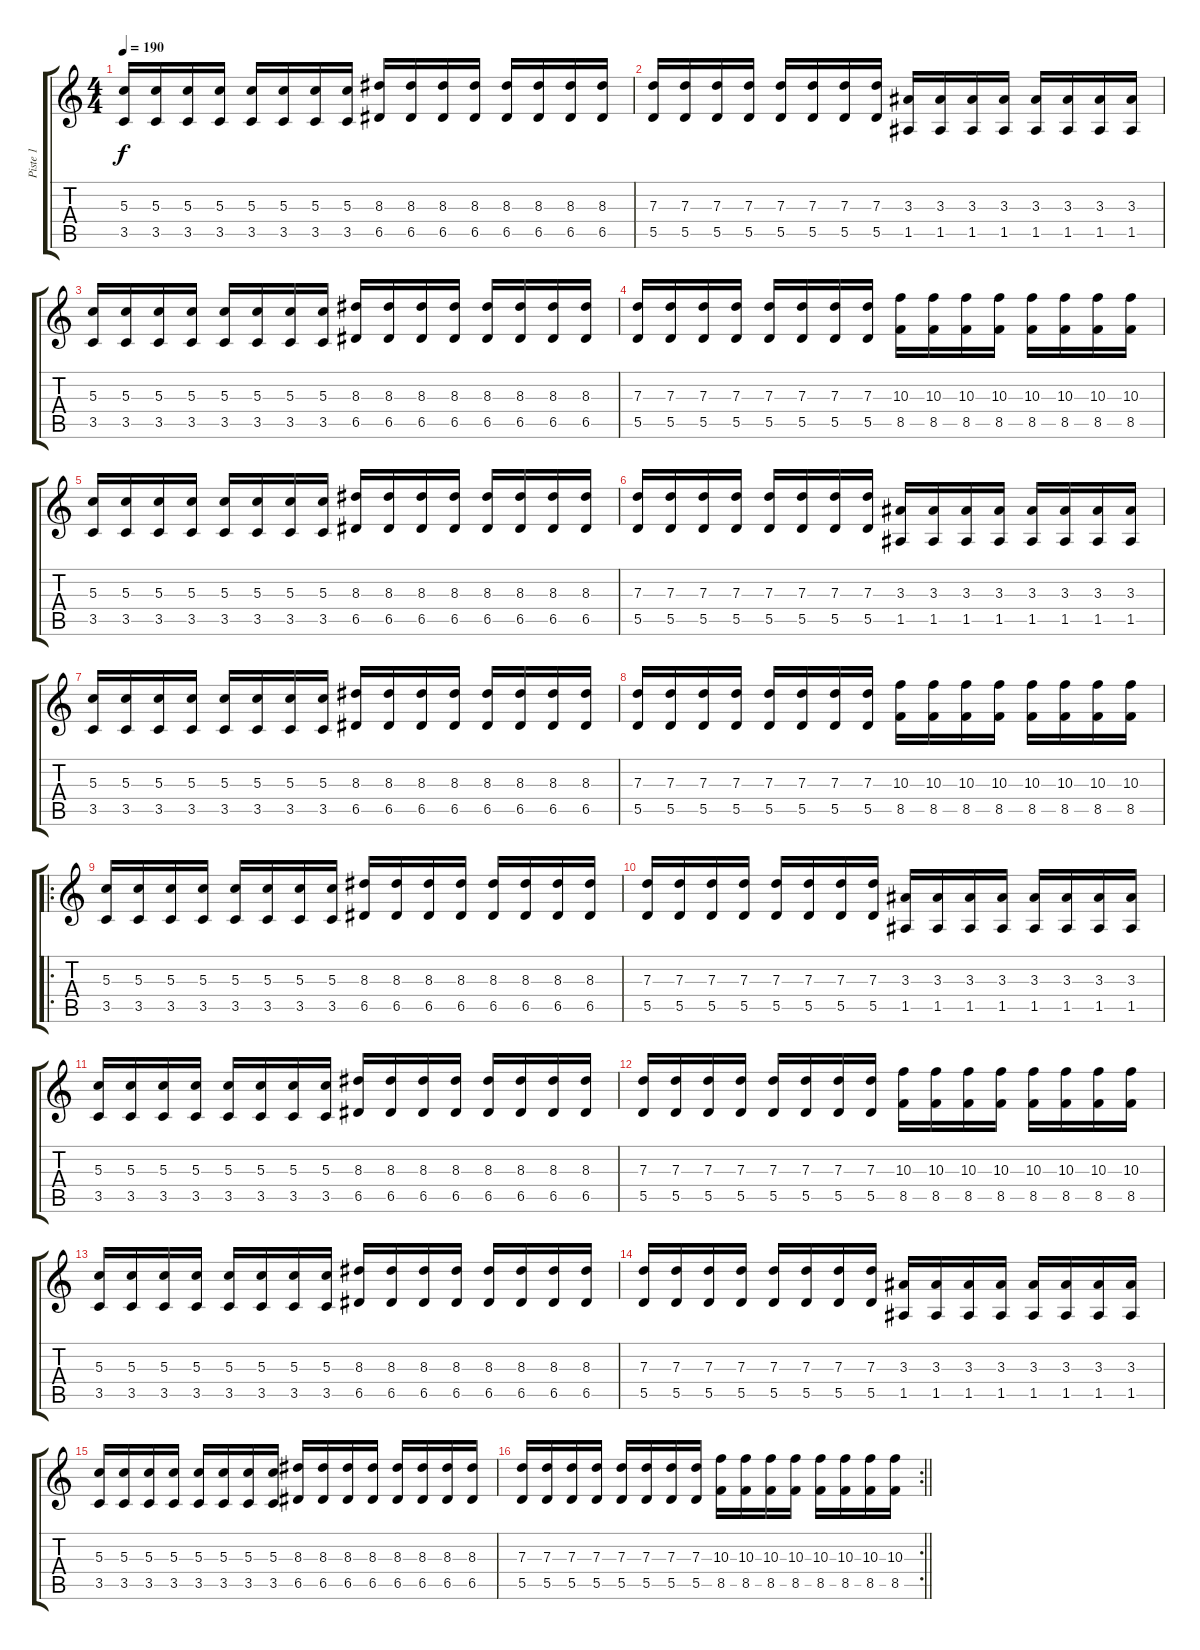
\track ("Piste 1" "Piste 1") {instrument distortionguitar}
\staff {score tabs}
\tuning (E4 B3 G3 D3 A2 D2) {hide}
\ts (4 4)
\tempo 190
\clef g2
\ks c
(5.3 3.5).16{dy f} (5.3 3.5).16 (5.3 3.5).16 (5.3 3.5).16 (5.3 3.5).16 (5.3 3.5).16 (5.3 3.5).16 (5.3 3.5).16 (8.3 6.5).16 (8.3 6.5).16 (8.3 6.5).16 (8.3 6.5).16 (8.3 6.5).16 (8.3 6.5).16 (8.3 6.5).16 (8.3 6.5).16 |
(7.3 5.5).16 (7.3 5.5).16 (7.3 5.5).16 (7.3 5.5).16 (7.3 5.5).16 (7.3 5.5).16 (7.3 5.5).16 (7.3 5.5).16 (3.3 1.5).16 (3.3 1.5).16 (3.3 1.5).16 (3.3 1.5).16 (3.3 1.5).16 (3.3 1.5).16 (3.3 1.5).16 (3.3 1.5).16 |
(5.3 3.5).16 (5.3 3.5).16 (5.3 3.5).16 (5.3 3.5).16 (5.3 3.5).16 (5.3 3.5).16 (5.3 3.5).16 (5.3 3.5).16 (8.3 6.5).16 (8.3 6.5).16 (8.3 6.5).16 (8.3 6.5).16 (8.3 6.5).16 (8.3 6.5).16 (8.3 6.5).16 (8.3 6.5).16 |
(7.3 5.5).16 (7.3 5.5).16 (7.3 5.5).16 (7.3 5.5).16 (7.3 5.5).16 (7.3 5.5).16 (7.3 5.5).16 (7.3 5.5).16 (10.3 8.5).16 (10.3 8.5).16 (10.3 8.5).16 (10.3 8.5).16 (10.3 8.5).16 (10.3 8.5).16 (10.3 8.5).16 (10.3 8.5).16 |
(5.3 3.5).16 (5.3 3.5).16 (5.3 3.5).16 (5.3 3.5).16 (5.3 3.5).16 (5.3 3.5).16 (5.3 3.5).16 (5.3 3.5).16 (8.3 6.5).16 (8.3 6.5).16 (8.3 6.5).16 (8.3 6.5).16 (8.3 6.5).16 (8.3 6.5).16 (8.3 6.5).16 (8.3 6.5).16 |
(7.3 5.5).16 (7.3 5.5).16 (7.3 5.5).16 (7.3 5.5).16 (7.3 5.5).16 (7.3 5.5).16 (7.3 5.5).16 (7.3 5.5).16 (3.3 1.5).16 (3.3 1.5).16 (3.3 1.5).16 (3.3 1.5).16 (3.3 1.5).16 (3.3 1.5).16 (3.3 1.5).16 (3.3 1.5).16 |
(5.3 3.5).16 (5.3 3.5).16 (5.3 3.5).16 (5.3 3.5).16 (5.3 3.5).16 (5.3 3.5).16 (5.3 3.5).16 (5.3 3.5).16 (8.3 6.5).16 (8.3 6.5).16 (8.3 6.5).16 (8.3 6.5).16 (8.3 6.5).16 (8.3 6.5).16 (8.3 6.5).16 (8.3 6.5).16 |
(7.3 5.5).16 (7.3 5.5).16 (7.3 5.5).16 (7.3 5.5).16 (7.3 5.5).16 (7.3 5.5).16 (7.3 5.5).16 (7.3 5.5).16 (10.3 8.5).16 (10.3 8.5).16 (10.3 8.5).16 (10.3 8.5).16 (10.3 8.5).16 (10.3 8.5).16 (10.3 8.5).16 (10.3 8.5).16 |
\ro
(5.3 3.5).16 (5.3 3.5).16 (5.3 3.5).16 (5.3 3.5).16 (5.3 3.5).16 (5.3 3.5).16 (5.3 3.5).16 (5.3 3.5).16 (8.3 6.5).16 (8.3 6.5).16 (8.3 6.5).16 (8.3 6.5).16 (8.3 6.5).16 (8.3 6.5).16 (8.3 6.5).16 (8.3 6.5).16 |
(7.3 5.5).16 (7.3 5.5).16 (7.3 5.5).16 (7.3 5.5).16 (7.3 5.5).16 (7.3 5.5).16 (7.3 5.5).16 (7.3 5.5).16 (3.3 1.5).16 (3.3 1.5).16 (3.3 1.5).16 (3.3 1.5).16 (3.3 1.5).16 (3.3 1.5).16 (3.3 1.5).16 (3.3 1.5).16 |
(5.3 3.5).16 (5.3 3.5).16 (5.3 3.5).16 (5.3 3.5).16 (5.3 3.5).16 (5.3 3.5).16 (5.3 3.5).16 (5.3 3.5).16 (8.3 6.5).16 (8.3 6.5).16 (8.3 6.5).16 (8.3 6.5).16 (8.3 6.5).16 (8.3 6.5).16 (8.3 6.5).16 (8.3 6.5).16 |
(7.3 5.5).16 (7.3 5.5).16 (7.3 5.5).16 (7.3 5.5).16 (7.3 5.5).16 (7.3 5.5).16 (7.3 5.5).16 (7.3 5.5).16 (10.3 8.5).16 (10.3 8.5).16 (10.3 8.5).16 (10.3 8.5).16 (10.3 8.5).16 (10.3 8.5).16 (10.3 8.5).16 (10.3 8.5).16 |
(5.3 3.5).16 (5.3 3.5).16 (5.3 3.5).16 (5.3 3.5).16 (5.3 3.5).16 (5.3 3.5).16 (5.3 3.5).16 (5.3 3.5).16 (8.3 6.5).16 (8.3 6.5).16 (8.3 6.5).16 (8.3 6.5).16 (8.3 6.5).16 (8.3 6.5).16 (8.3 6.5).16 (8.3 6.5).16 |
(7.3 5.5).16 (7.3 5.5).16 (7.3 5.5).16 (7.3 5.5).16 (7.3 5.5).16 (7.3 5.5).16 (7.3 5.5).16 (7.3 5.5).16 (3.3 1.5).16 (3.3 1.5).16 (3.3 1.5).16 (3.3 1.5).16 (3.3 1.5).16 (3.3 1.5).16 (3.3 1.5).16 (3.3 1.5).16 |
(5.3 3.5).16 (5.3 3.5).16 (5.3 3.5).16 (5.3 3.5).16 (5.3 3.5).16 (5.3 3.5).16 (5.3 3.5).16 (5.3 3.5).16 (8.3 6.5).16 (8.3 6.5).16 (8.3 6.5).16 (8.3 6.5).16 (8.3 6.5).16 (8.3 6.5).16 (8.3 6.5).16 (8.3 6.5).16 |
\rc 2
\barLineRight lightlight
(7.3 5.5).16 (7.3 5.5).16 (7.3 5.5).16 (7.3 5.5).16 (7.3 5.5).16 (7.3 5.5).16 (7.3 5.5).16 (7.3 5.5).16 (10.3 8.5).16 (10.3 8.5).16 (10.3 8.5).16 (10.3 8.5).16 (10.3 8.5).16 (10.3 8.5).16 (10.3 8.5).16 (10.3 8.5).16
